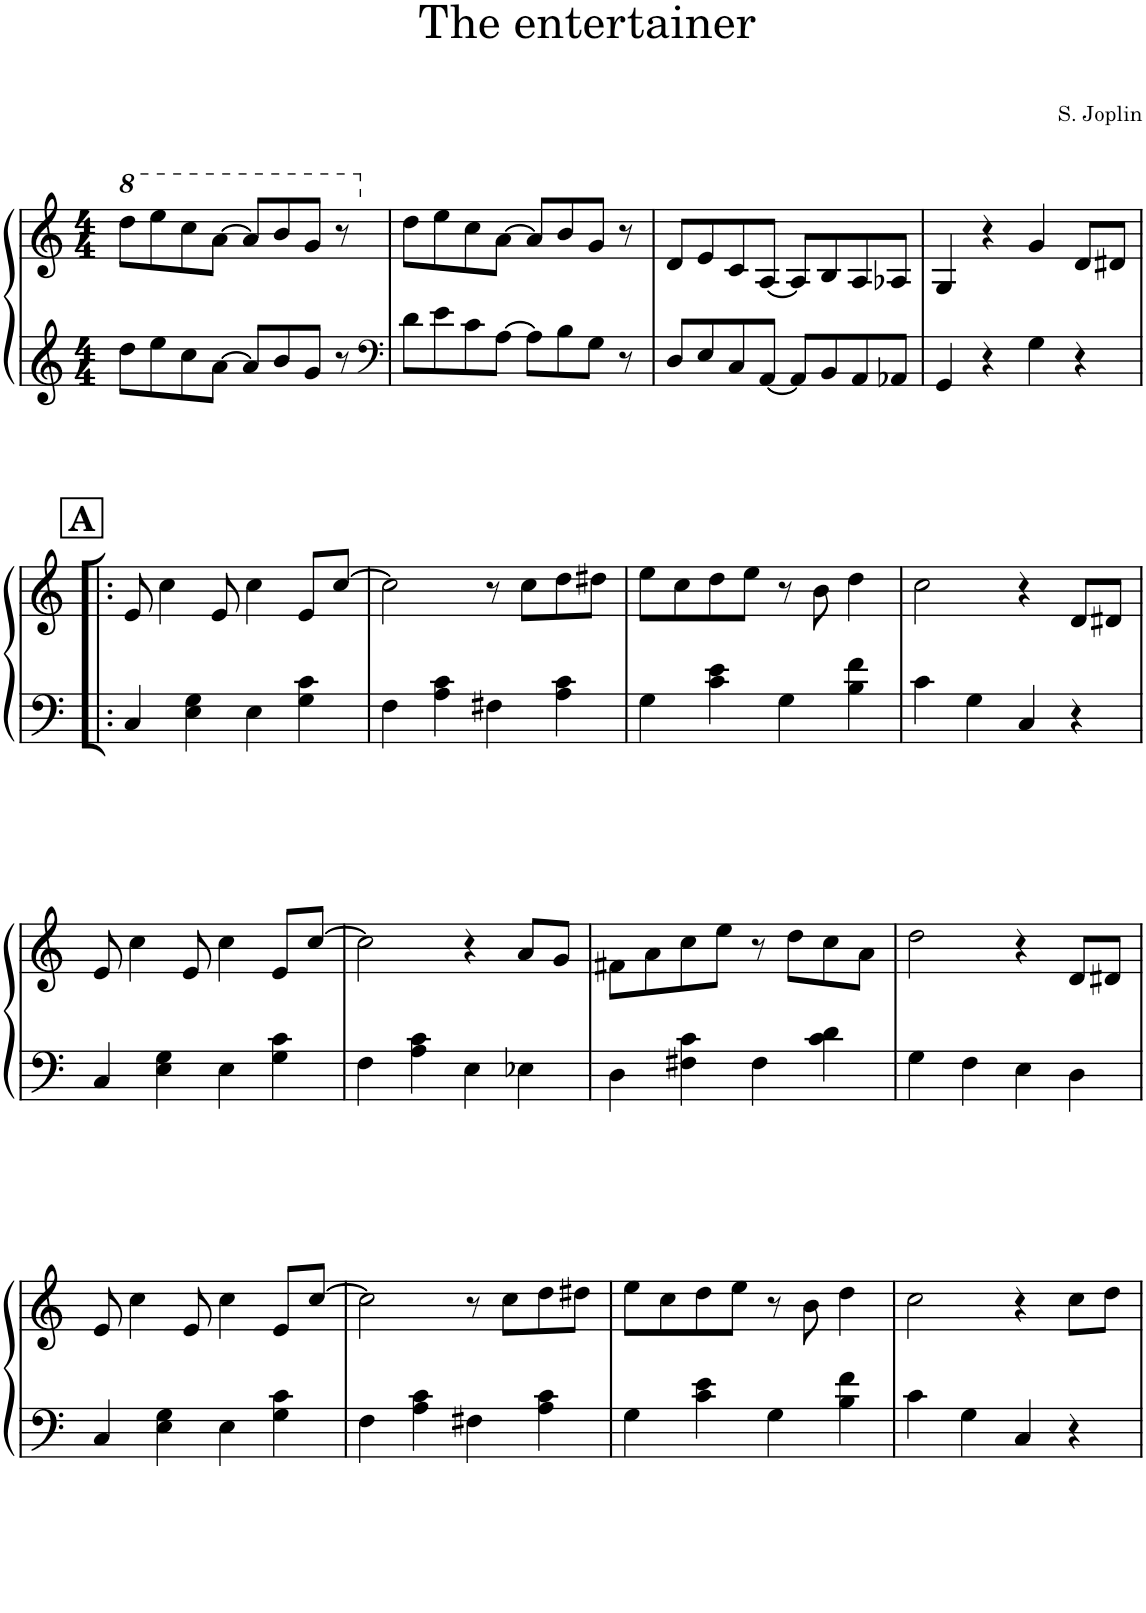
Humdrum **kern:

**kern	**kern
*part1	*part1
*staff2	*staff1
*I"Piano	*
*clefG2	*clefG2
*k[]	*k[]
*M4/4	*M4/4
*	*8va
=1	=1
8dd\L	8ddd\L
8ee\	8eee\
8cc\	8ccc\
[8a\J	[8aa\J
8a/L]	8aa/L]
8b/	8bb/
8g/J	8gg/J
8r	8r
=2	=2
*clefF4	*
*	*X8va
8d\L	8dd\L
8e\	8ee\
8c\	8cc\
[8A\J	[8a\J
8A\L]	8a/L]
8B\	8b/
8G\J	8g/J
8r	8r
=3	=3
8D/L	8d/L
8E/	8e/
8C/	8c/
[8AA/J	[8A/J
8AA/L]	8A/L]
8BB/	8B/
8AA/	8A/
8AA-X/J	8A-X/J
=4	=4
4GG/	4G/
4r	4r
4G\	4g/
4r	8d/L
.	8d#X/J
!!LO:LB:g=z
!!LO:REH:place=s1:a:B:rj:fs=14:t=A
=5!|:	=5!|:
4C/	8e/
.	4cc\
4E\ 4G\	.
.	8e/
4E\	4cc\
4G\ 4c\	8e/L
.	[8cc/J
=6	=6
4F\	2cc\]
4A\ 4c\	.
4F#X\	8r
.	8cc\L
4A\ 4c\	8dd\
.	8dd#X\J
=7	=7
4G\	8ee\L
.	8cc\
4c\ 4e\	8dd\
.	8ee\J
4G\	8r
.	8b\
4B\ 4f\	4dd\
=8	=8
4c\	2cc\
4G\	.
4C/	4r
4r	8d/L
.	8d#X/J
!!LO:LB:g=z
=9	=9
4C/	8e/
.	4cc\
4E\ 4G\	.
.	8e/
4E\	4cc\
4G\ 4c\	8e/L
.	[8cc/J
=10	=10
4F\	2cc\]
4A\ 4c\	.
4E\	4r
4E-X\	8a/L
.	8g/J
=11	=11
4D\	8f#X\L
.	8a\
4F#X\ 4c\	8cc\
.	8ee\J
4F#\	8r
.	8dd\L
4c\ 4d\	8cc\
.	8a\J
=12	=12
4G\	2dd\
4F\	.
4E\	4r
4D\	8d/L
.	8d#X/J
!!LO:LB:g=z
=13	=13
4C/	8e/
.	4cc\
4E\ 4G\	.
.	8e/
4E\	4cc\
4G\ 4c\	8e/L
.	[8cc/J
=14	=14
4F\	2cc\]
4A\ 4c\	.
4F#X\	8r
.	8cc\L
4A\ 4c\	8dd\
.	8dd#X\J
=15	=15
4G\	8ee\L
.	8cc\
4c\ 4e\	8dd\
.	8ee\J
4G\	8r
.	8b\
4B\ 4f\	4dd\
=16	=16
4c\	2cc\
4G\	.
4C/	4r
4r	8cc\L
.	8dd\J
=	=
*-	*-
